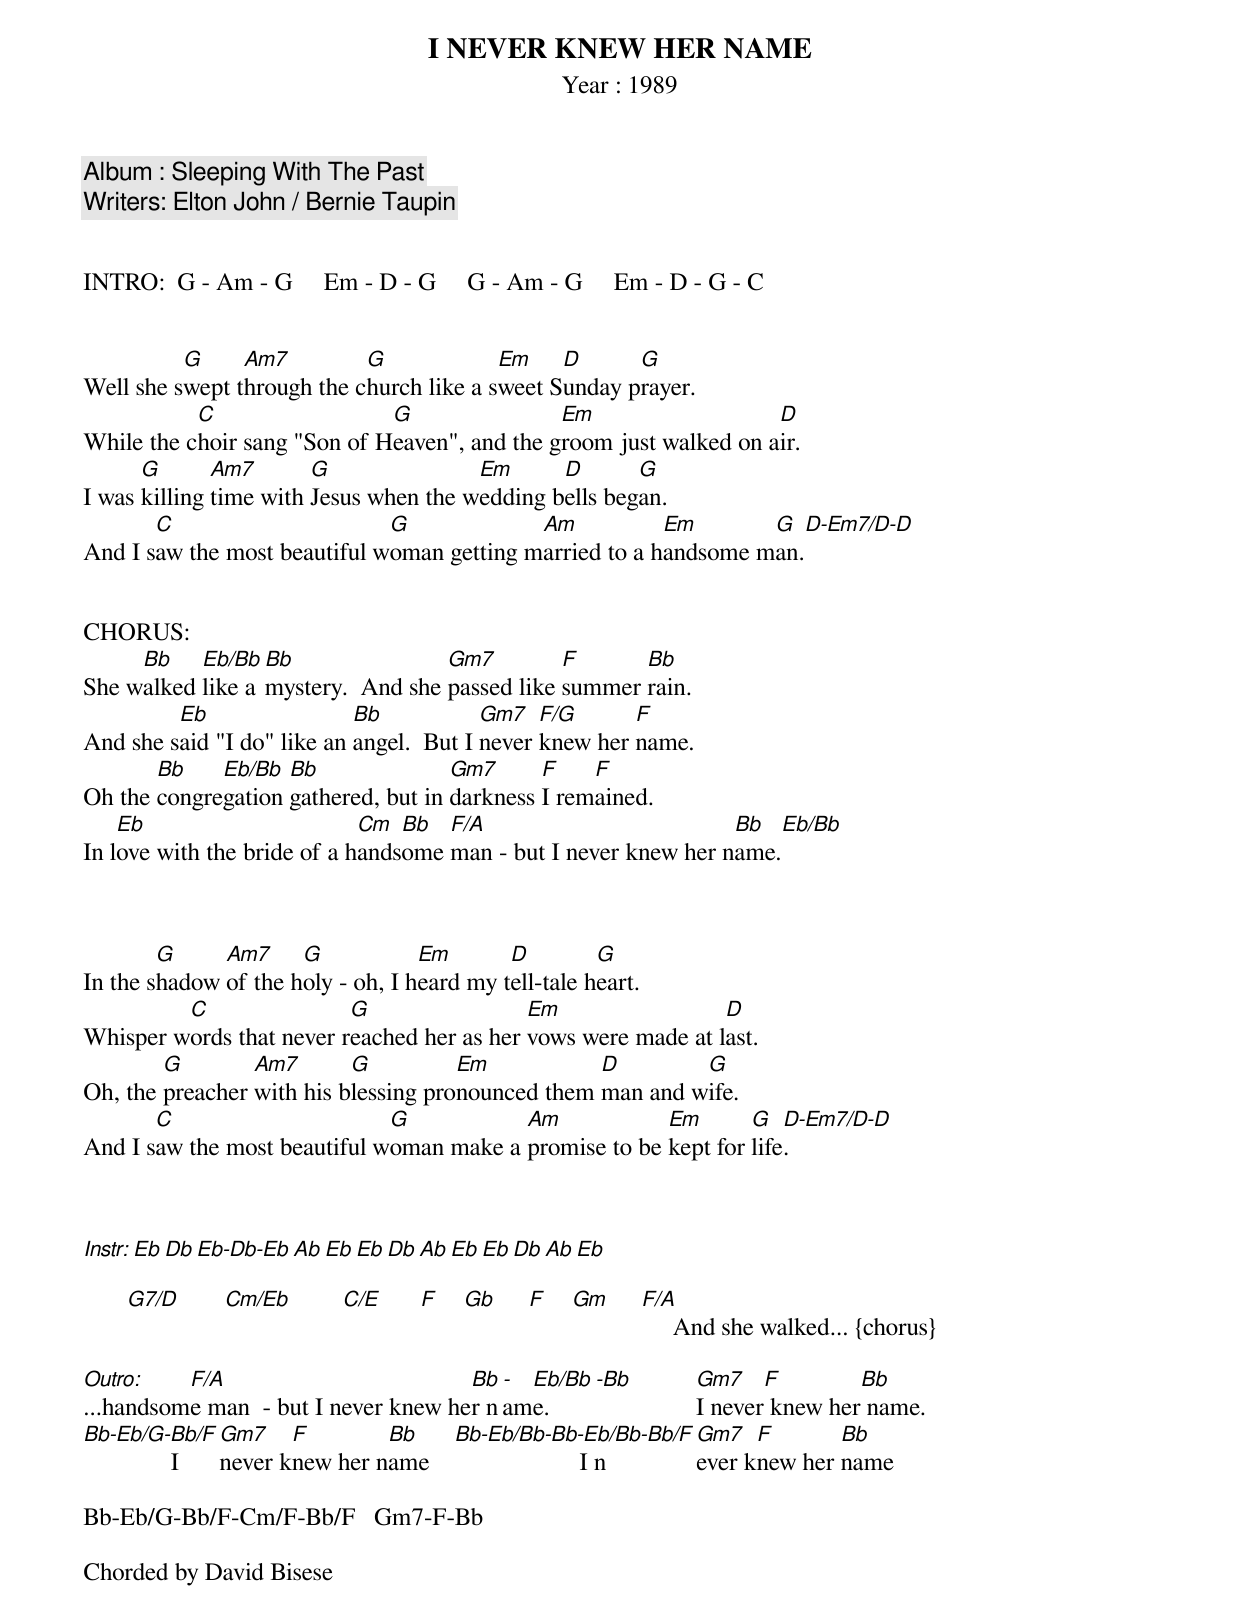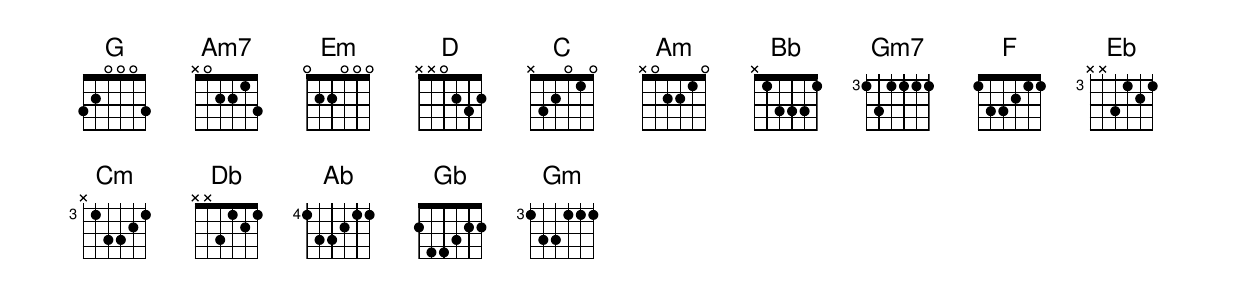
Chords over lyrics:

I NEVER KNEW HER NAME
  Year : 1989
 Album : Sleeping With The Past
Writers: Elton John / Bernie Taupin


INTRO:  G - Am - G     Em - D - G     G - Am - G     Em - D - G - C


          G     Am7         G             Em    D      G
Well she swept through the church like a sweet Sunday prayer.
           C                  G                Em                   D
While the choir sang "Son of Heaven", and the groom just walked on air.
      G       Am7       G               Em      D       G
I was killing time with Jesus when the wedding bells began.
       C                      G             Am           Em       G   D-Em7/D-D
And I saw the most beautiful woman getting married to a handsome man.


CHORUS:
     Bb    Eb/Bb  Bb                Gm7         F      Bb
She walked like a mystery.  And she passed like summer rain.
         Eb                 Bb            Gm7   F/G      F
And she said "I do" like an angel.  But I never knew her name.
       Bb    Eb/Bb  Bb               Gm7      F    F
Oh the congregation gathered, but in darkness I remained.
    Eb                       Cm  Bb  F/A                         Bb  Eb/Bb
In love with the bride of a handsome man - but I never knew her name.



        G     Am7     G            Em       D         G
In the shadow of the holy - oh, I heard my tell-tale heart.
         C                G                 Em                 D
Whisper words that never reached her as her vows were made at last.
        G        Am7       G          Em           D        G
Oh, the preacher with his blessing pronounced them man and wife.
       C                      G           Am            Em       G   D-Em7/D-D
And I saw the most beautiful woman make a promise to be kept for life.


{Repeat Chorus}

Instr: Eb  Db Eb-Db-Eb   Ab   Eb   Eb   Db  Ab   Eb   Eb   Db   Ab   Eb

       G7/D   Cm/Eb   C/E   F   Gb   F   Gm   F/A
                                                   And she walked... {chorus}

Outro:    F/A                         Bb - Eb/Bb -Bb       Gm7    F        Bb
...handsome man  - but I never knew her name.              I never knew her name.
Bb-Eb/G-Bb/F    Gm7    F        Bb     Bb-Eb/Bb-Bb-Eb/Bb-Bb/F Gm7   F       Bb
              I never knew her name                        I never knew her name

Bb-Eb/G-Bb/F-Cm/F-Bb/F   Gm7-F-Bb

Chorded by David Bisese
